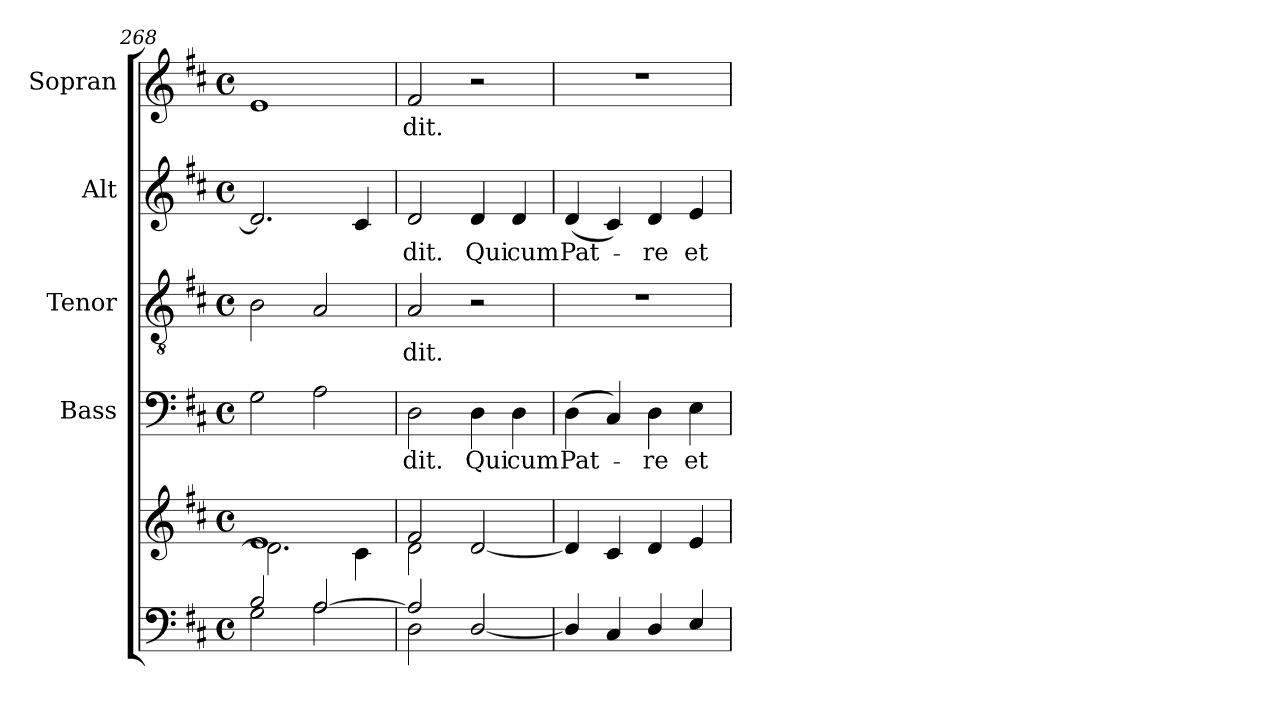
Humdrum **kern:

**kern	**kern	**kern	**text	**kern	**text	**kern	**text	**kern	**text
*part5	*part5	*part4	*part4	*part3	*part3	*part2	*part2	*part1	*part1
*staff6	*staff5	*staff4	*staff4	*staff3	*staff3	*staff2	*staff2	*staff1	*staff1
*	*	*I"Bass	*	*I"Tenor	*	*I"Alt	*	*I"Sopran	*
*	*	*I'B.	*	*I'T.	*	*I'A.	*	*I'S.	*
!!LO:LB:g=z
*clefF4	*clefG2	*clefF4	*	*clefGv2	*	*clefG2	*	*clefG2	*
*k[f#c#]	*k[f#c#]	*k[f#c#]	*	*k[f#c#]	*	*k[f#c#]	*	*k[f#c#]	*
*D:	*D:	*D:	*	*D:	*	*D:	*	*D:	*
*M4/4	*M4/4	*M4/4	*	*M4/4	*	*M4/4	*	*M4/4	*
*met(c)	*met(c)	*met(c)	*	*met(c)	*	*met(c)	*	*met(c)	*
=268	=268	=268	=268	=268	=268	=268	=268	=268	=268
*^	*^	*	*	*	*	*	*	*	*
2B/	2G\	1e	2.d\]	2G\	.	2B\	.	2.d/]	.	1e	.
[>2A/	2A\	.	.	2A\	.	2A/	.	.	.	.	.
.	.	.	4c#\	.	.	.	.	4c#/	.	.	.
=269	=269	=269	=269	=269	=269	=269	=269	=269	=269	=269	=269
!	!	!	!	!	!LO:LY:b	!	!LO:LY:b	!	!LO:LY:b	!	!LO:LY:b
2A/]	2D\	2f#/	2d\	2D\	-dit.	2A/	-dit.	2d/	-dit.	2f#/	-dit.
!	!	!	!	!	!LO:LY:b	!	!	!	!LO:LY:b	!	!
[>2D/	2ryy	[>2d/	2ryy	4D\	Qui	2r	.	4d/	Qui	2r	.
!	!	!	!	!	!LO:LY:b	!	!	!	!LO:LY:b	!	!
.	.	.	.	4D\	cum	.	.	4d/	cum	.	.
*v	*v	*	*	*	*	*	*	*	*	*	*
*	*v	*v	*	*	*	*	*	*	*	*
=270	=270	=270	=270	=270	=270	=270	=270	=270	=270
!	!	!	!LO:LY:b	!	!	!	!LO:LY:b	!	!
4D/]	4d/]	(>4D\	Pat-	1r	.	(<4d/	Pat-	1r	.
4C#/	4c#/	4C#/)	.	.	.	4c#/)	.	.	.
!	!	!	!LO:LY:b	!	!	!	!LO:LY:b	!	!
4D/	4d/	4D\	-re	.	.	4d/	-re	.	.
!	!	!	!LO:LY:b	!	!	!	!LO:LY:b	!	!
4E/	4e/	4E\	et	.	.	4e/	et	.	.
=	=	=	=	=	=	=	=	=	=
*-	*-	*-	*-	*-	*-	*-	*-	*-	*-
